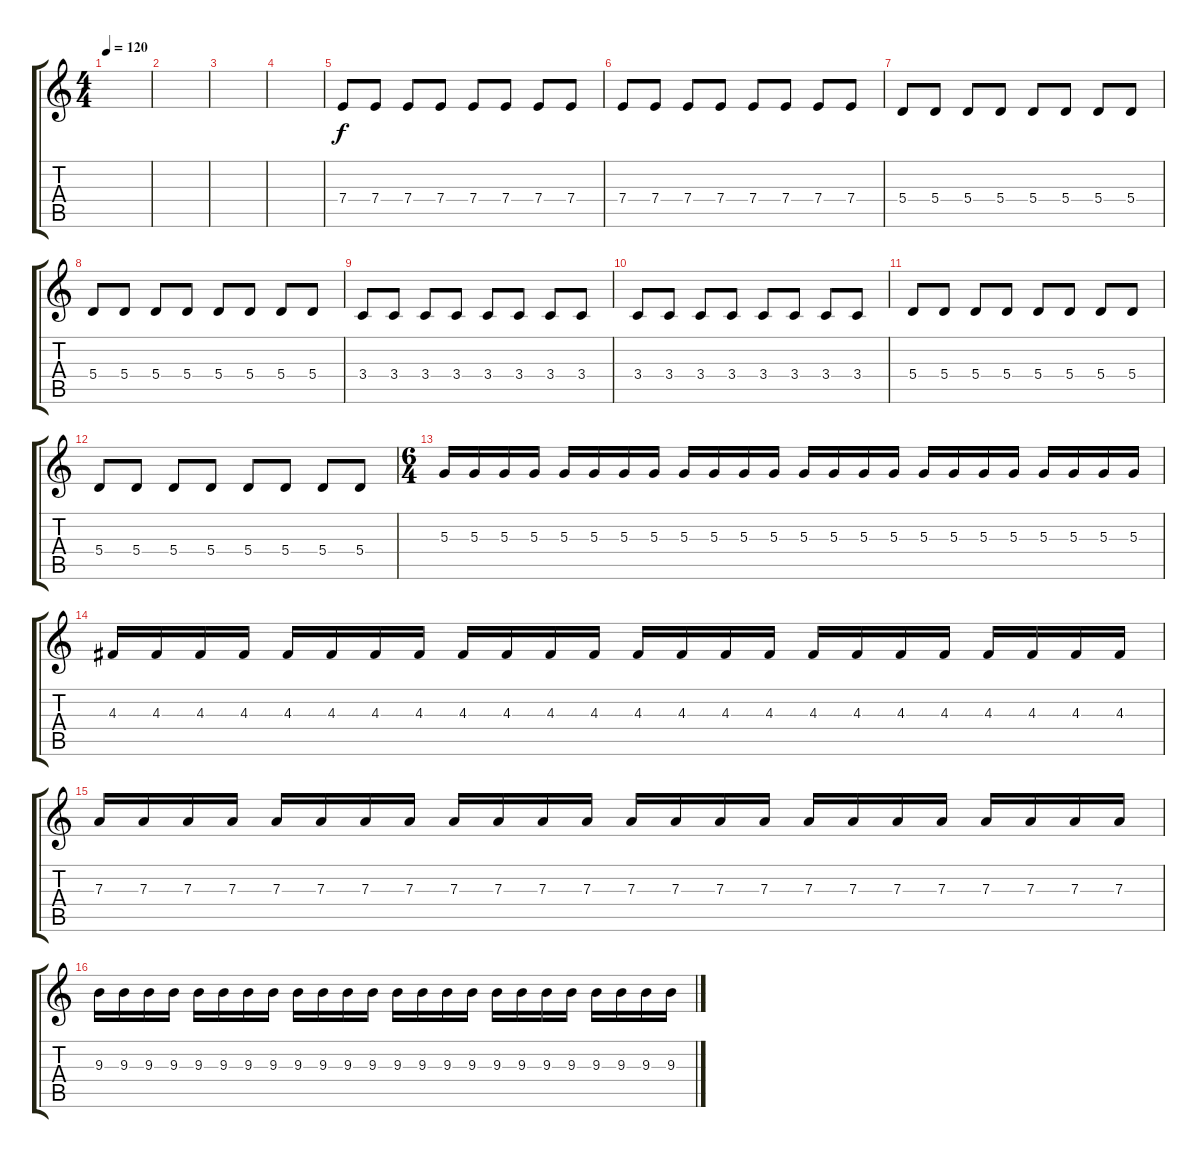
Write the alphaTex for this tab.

\track "" {instrument electricguitarclean}
\staff {score tabs}
\tuning (B3 Gb3 D3 A2 E2 B1) {hide}
\ts (4 4)
\tempo 120
\clef g2
\ks c
|
|
|
|
7.4.8 7.4.8 7.4.8 7.4.8 7.4.8 7.4.8 7.4.8 7.4.8 |
7.4.8 7.4.8 7.4.8 7.4.8 7.4.8 7.4.8 7.4.8 7.4.8 |
5.4.8 5.4.8 5.4.8 5.4.8 5.4.8 5.4.8 5.4.8 5.4.8 |
5.4.8 5.4.8 5.4.8 5.4.8 5.4.8 5.4.8 5.4.8 5.4.8 |
3.4.8 3.4.8 3.4.8 3.4.8 3.4.8 3.4.8 3.4.8 3.4.8 |
3.4.8 3.4.8 3.4.8 3.4.8 3.4.8 3.4.8 3.4.8 3.4.8 |
5.4.8 5.4.8 5.4.8 5.4.8 5.4.8 5.4.8 5.4.8 5.4.8 |
5.4.8 5.4.8 5.4.8 5.4.8 5.4.8 5.4.8 5.4.8 5.4.8 |
\ts (6 4)
5.3.16 5.3.16 5.3.16 5.3.16 5.3.16 5.3.16 5.3.16 5.3.16 5.3.16 5.3.16 5.3.16 5.3.16 5.3.16 5.3.16 5.3.16 5.3.16 5.3.16 5.3.16 5.3.16 5.3.16 5.3.16 5.3.16 5.3.16 5.3.16 |
4.3.16 4.3.16 4.3.16 4.3.16 4.3.16 4.3.16 4.3.16 4.3.16 4.3.16 4.3.16 4.3.16 4.3.16 4.3.16 4.3.16 4.3.16 4.3.16 4.3.16 4.3.16 4.3.16 4.3.16 4.3.16 4.3.16 4.3.16 4.3.16 |
7.3.16 7.3.16 7.3.16 7.3.16 7.3.16 7.3.16 7.3.16 7.3.16 7.3.16 7.3.16 7.3.16 7.3.16 7.3.16 7.3.16 7.3.16 7.3.16 7.3.16 7.3.16 7.3.16 7.3.16 7.3.16 7.3.16 7.3.16 7.3.16 |
9.3.16 9.3.16 9.3.16 9.3.16 9.3.16 9.3.16 9.3.16 9.3.16 9.3.16 9.3.16 9.3.16 9.3.16 9.3.16 9.3.16 9.3.16 9.3.16 9.3.16 9.3.16 9.3.16 9.3.16 9.3.16 9.3.16 9.3.16 9.3.16
